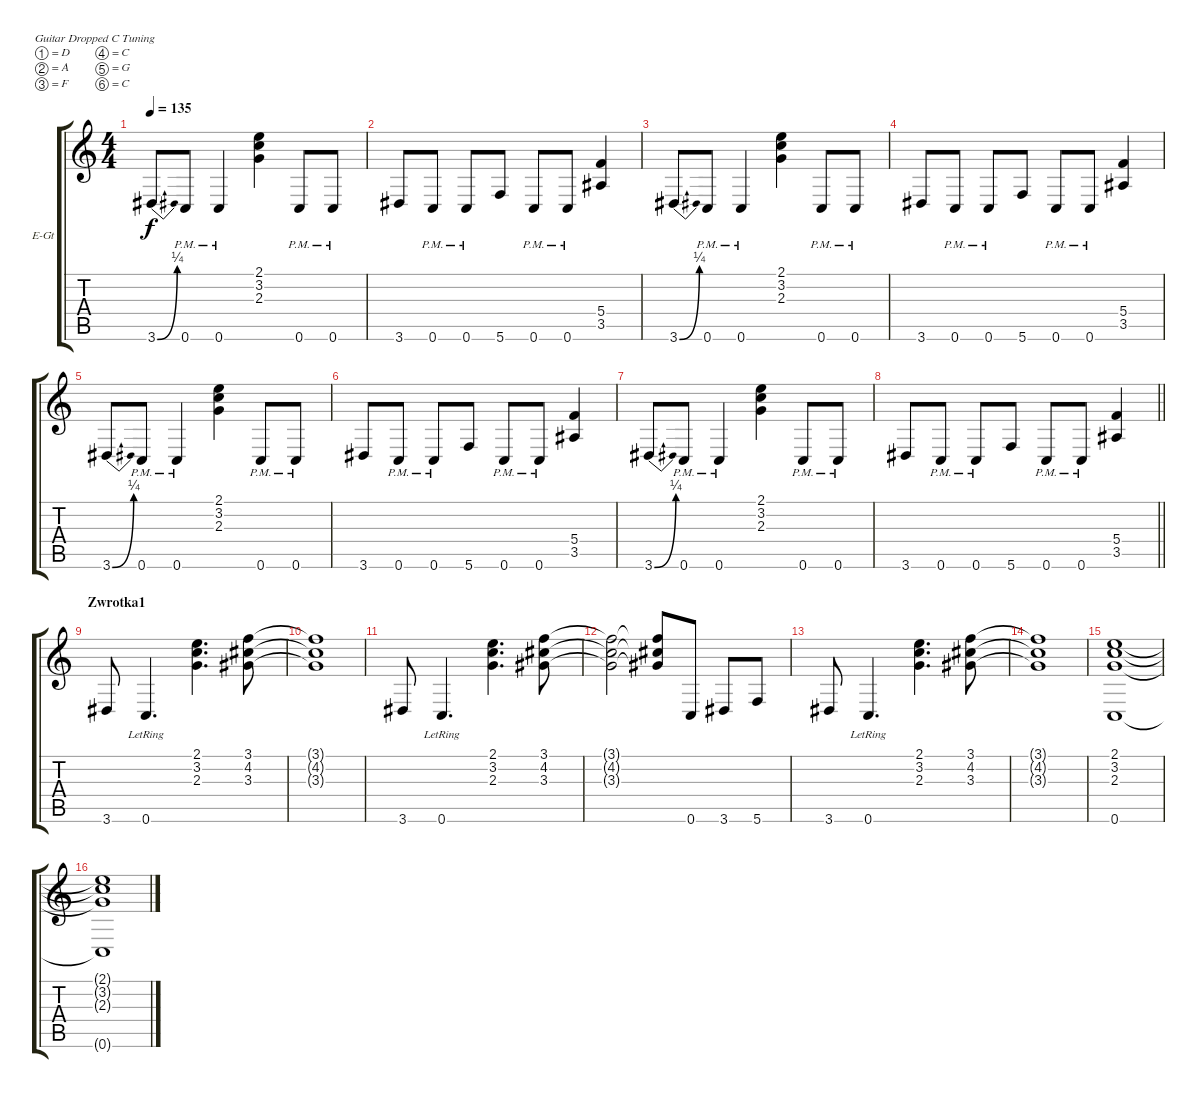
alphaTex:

\bracketExtendMode groupsimilarinstruments
\firstSystemTrackNameOrientation horizontal
\otherSystemsTrackNameOrientation horizontal
\track ("Gitara2" "E-Gt") {instrument distortionguitar}
\staff {score tabs}
\tuning (D4 A3 F3 C3 G2 C2)
\ts (4 4)
\tempo 135
\clef g2
\ks c
3.6{be (bend 0 0 60 1)}.8{dy f} 0.6{pm}.8 0.6{pm}.4 (2.1 3.2 2.3).4 0.6{pm}.8 0.6{pm}.8 |
3.6.8 0.6{pm}.8 0.6{pm}.8 5.6.8 0.6{pm}.8 0.6{pm}.8 (5.4 3.5).4 |
3.6{be (bend 0 0 60 1)}.8 0.6{pm}.8 0.6{pm}.4 (2.1 3.2 2.3).4 0.6{pm}.8 0.6{pm}.8 |
3.6.8 0.6{pm}.8 0.6{pm}.8 5.6.8 0.6{pm}.8 0.6{pm}.8 (5.4 3.5).4 |
3.6{be (bend 0 0 60 1)}.8 0.6{pm}.8 0.6{pm}.4 (2.1 3.2 2.3).4 0.6{pm}.8 0.6{pm}.8 |
3.6.8 0.6{pm}.8 0.6{pm}.8 5.6.8 0.6{pm}.8 0.6{pm}.8 (5.4 3.5).4 |
3.6{be (bend 0 0 60 1)}.8 0.6{pm}.8 0.6{pm}.4 (2.1 3.2 2.3).4 0.6{pm}.8 0.6{pm}.8 |
\barLineRight lightlight
3.6.8 0.6{pm}.8 0.6{pm}.8 5.6.8 0.6{pm}.8 0.6{pm}.8 (5.4 3.5).4 |
\section ("" "Zwrotka1")
3.6.8 0.6{lr}.4{d} (2.1 3.2 2.3).4{d} (3.1 4.2 3.3).8 |
(3.1{t} 4.2{t} 3.3{t}).1 |
3.6.8 0.6{lr}.4{d} (2.1 3.2 2.3).4{d} (3.1 4.2 3.3).8 |
(3.1{t} 4.2{t} 3.3{t}).2 (3.1{t} 4.2{t} 3.3{t}).8 0.6.8 3.6.8 5.6.8 |
3.6.8 0.6{lr}.4{d} (2.1 3.2 2.3).4{d} (3.1 4.2 3.3).8 |
(3.1{t} 4.2{t} 3.3{t}).1 |
(2.1 3.2 2.3 0.6).1 |
(2.1{t} 3.2{t} 2.3{t} 0.6{t}).1
